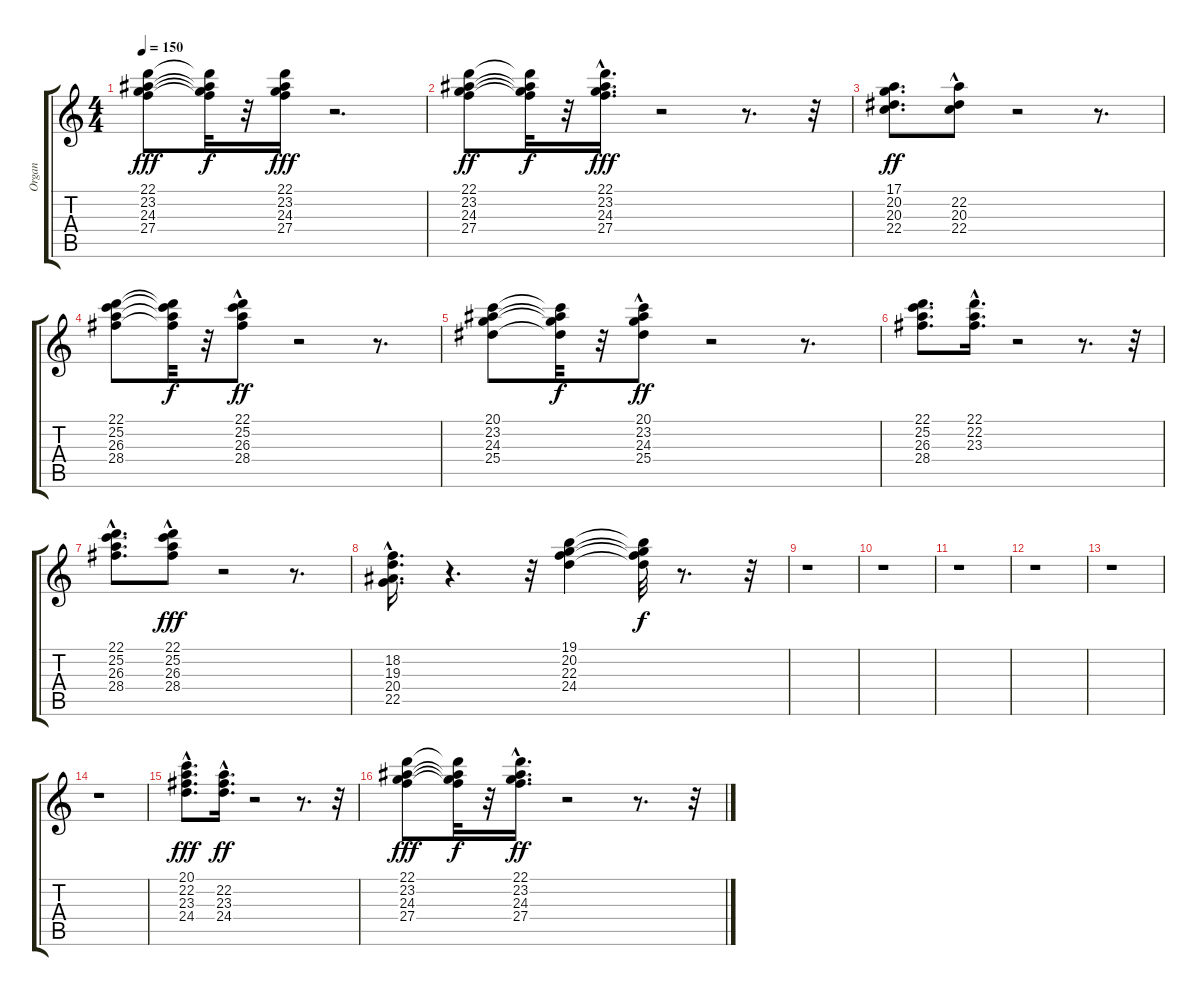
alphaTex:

\track ("Organ" "Organ") {instrument rockorgan}
\staff {score tabs}
\tuning (E4 B3 G3 D3 A2 E2) {hide}
\ts (4 4)
\tempo 150
\clef g2
\ks c
(22.1 23.2 24.3 27.4).8{dy fff} (22.1{t} 23.2{t} 24.3{t} 27.4{t}).32{dy f} r.32 (22.1 23.2 24.3 27.4).16{dy fff} r.2{d} |
(22.1 23.2 24.3 27.4).8{dy ff} (22.1{t} 23.2{t} 24.3{t} 27.4{t}).32{dy f} r.32 (22.1{hac} 23.2{hac} 24.3{hac} 27.4{hac}).16{d dy fff} r.2 r.8{d} r.32 |
(17.1 20.2 20.3 22.4).8{d dy ff} (22.2 20.3{hac} 22.4).8 r.2 r.8{d} |
(22.1 25.2 26.3 28.4).8 (22.1{t} 25.2{t} 26.3{t} 28.4{t}).32{dy f} r.32 (22.1 25.2 26.3{hac} 28.4{hac}).8{dy ff} r.2 r.8{d} |
(20.1 23.2 24.3 25.4).8 (20.1{t} 23.2{t} 24.3{t} 25.4{t}).32{dy f} r.32 (20.1{hac} 23.2{hac} 24.3{hac} 25.4).8{dy ff} r.2 r.8{d} |
(22.1 25.2 26.3 28.4).8{d} (22.1{hac} 22.2{hac} 23.3{hac}).16{d} r.2 r.8{d} r.32 |
(22.1{hac} 25.2{hac} 26.3 28.4).8{d} (22.1{hac} 25.2{hac} 26.3{hac} 28.4).8{dy fff} r.2 r.8{d} |
(18.2{hac} 19.3{hac} 20.4{hac} 22.5{hac}).16{d} r.4{d} r.32 (19.1 20.2 22.3 24.4).4 (19.1{t} 20.2{t} 22.3{t} 24.4{t}).32{dy f} r.8{d} r.32 |
r.1 |
r.1 |
r.1 |
r.1 |
r.1 |
r.1 |
(20.1 22.2{hac} 23.3{hac} 24.4{hac}).8{d dy fff} (22.2{hac} 23.3 24.4).16{d dy ff} r.2 r.8{d} r.32 |
(22.1 23.2 24.3 27.4).8{dy fff} (22.1{t} 23.2{t} 24.3{t} 27.4{t}).32{dy f} r.32 (22.1{hac} 23.2{hac} 24.3{hac} 27.4{hac}).16{d dy ff} r.2 r.8{d} r.32
